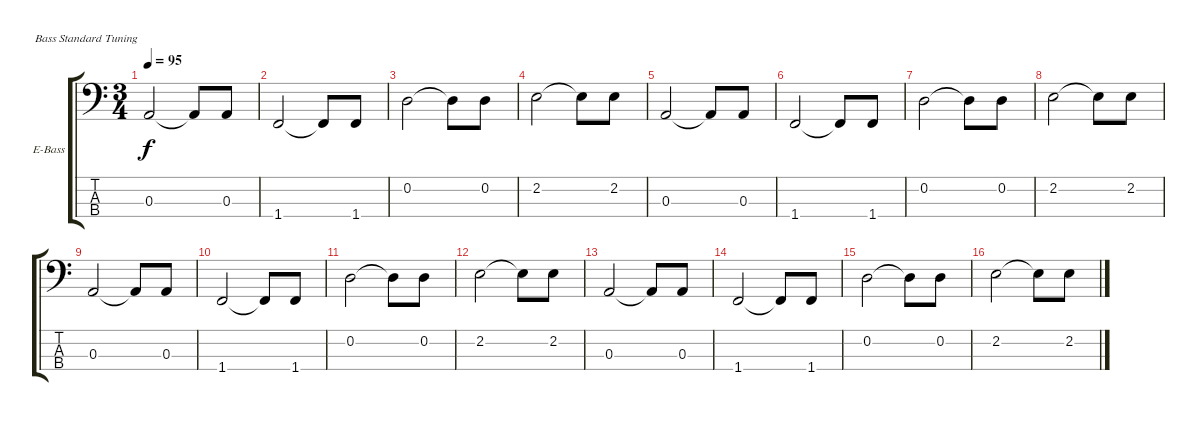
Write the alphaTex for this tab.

\defaultSystemsLayout 4
\bracketExtendMode groupsimilarinstruments
\firstSystemTrackNameOrientation horizontal
\otherSystemsTrackNameOrientation horizontal
\track ("Electric Bass" "E-Bass") {instrument electricbassfinger}
\staff {score tabs}
\tuning (G2 D2 A1 E1)
\ts (3 4)
\tempo 95
\clef f4
\ks c
0.3.2{dy f} 0.3{t}.8 0.3.8 |
1.4.2 1.4{t}.8 1.4.8 |
0.2.2 0.2{t}.8 0.2.8 |
2.2.2 2.2{t}.8 2.2.8 |
0.3.2 0.3{t}.8 0.3.8 |
1.4.2 1.4{t}.8 1.4.8 |
0.2.2 0.2{t}.8 0.2.8 |
2.2.2 2.2{t}.8 2.2.8 |
0.3.2 0.3{t}.8 0.3.8 |
1.4.2 1.4{t}.8 1.4.8 |
0.2.2 0.2{t}.8 0.2.8 |
2.2.2 2.2{t}.8 2.2.8 |
0.3.2 0.3{t}.8 0.3.8 |
1.4.2 1.4{t}.8 1.4.8 |
0.2.2 0.2{t}.8 0.2.8 |
2.2.2 2.2{t}.8 2.2.8
